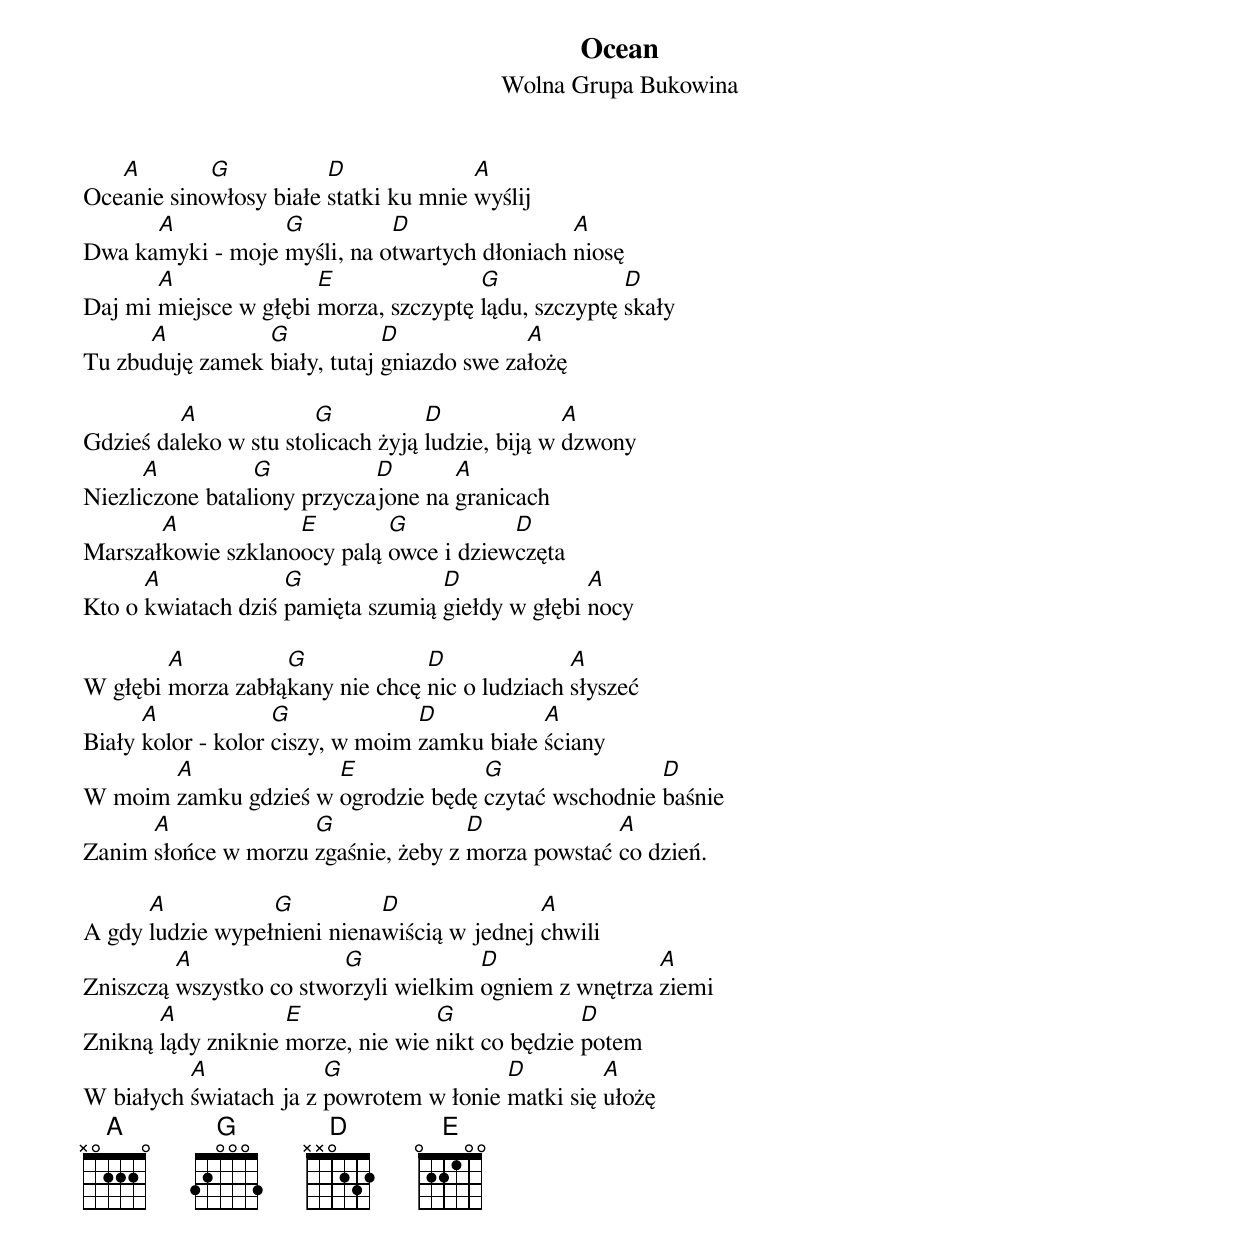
{t:Ocean}
{st:Wolna Grupa Bukowina}
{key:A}
Oce[A]anie sino[G]włosy białe [D]statki ku mnie [A]wyślij
Dwa ka[A]myki - moje [G]myśli, na o[D]twartych dłoniach [A]niosę
Daj mi [A]miejsce w głębi [E]morza, szczyptę [G]lądu, szczyptę [D]skały
Tu zbu[A]duję zamek [G]biały, tutaj [D]gniazdo swe za[A]łożę

Gdzieś da[A]leko w stu sto[G]licach żyją [D]ludzie, biją w [A]dzwony
Niezli[A]czone batal[G]iony przycza[D]jone na [A]granicach
Marszał[A]kowie szklano[E]ocy palą [G]owce i dziew[D]częta
Kto o [A]kwiatach dziś [G]pamięta szumią [D]giełdy w głębi [A]nocy

W głębi [A]morza zabłą[G]kany nie chcę [D]nic o ludziach [A]słyszeć
Biały [A]kolor - kolor [G]ciszy, w moim [D]zamku białe [A]ściany
W moim [A]zamku gdzieś w [E]ogrodzie będę [G]czytać wschodnie [D]baśnie
Zanim [A]słońce w morzu [G]zgaśnie, żeby z [D]morza powstać [A]co dzień.

A gdy [A]ludzie wypeł[G]nieni niena[D]wiścią w jednej [A]chwili
Zniszczą [A]wszystko co stwo[G]rzyli wielkim [D]ogniem z wnętrza [A]ziemi
Znikną [A]lądy zniknie [E]morze, nie wie [G]nikt co będzie [D]potem
W białych [A]światach ja z [G]powrotem w łonie [D]matki się [A]ułożę
